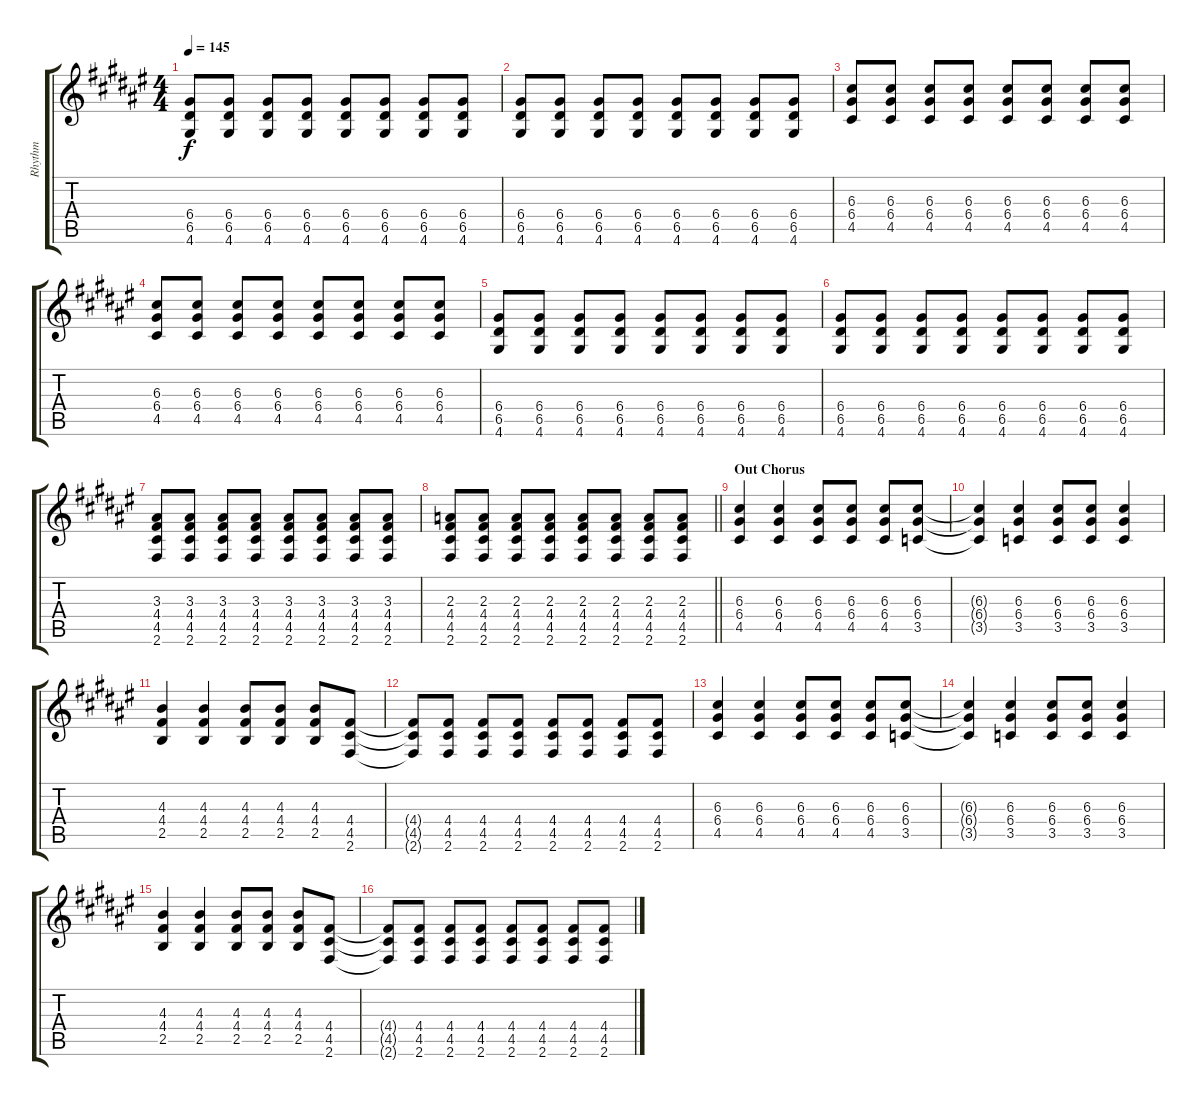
\track ("Rhythm" "Rhythm") {instrument electricguitarclean}
\staff {score tabs}
\tuning (E4 B3 G3 D3 A2 E2) {hide}
\ts (4 4)
\tempo 145
\clef g2
\ks f#
(6.4 6.5 4.6).8{dy f} (6.4 6.5 4.6).8 (6.4 6.5 4.6).8 (6.4 6.5 4.6).8 (6.4 6.5 4.6).8 (6.4 6.5 4.6).8 (6.4 6.5 4.6).8 (6.4 6.5 4.6).8 |
(6.4 6.5 4.6).8 (6.4 6.5 4.6).8 (6.4 6.5 4.6).8 (6.4 6.5 4.6).8 (6.4 6.5 4.6).8 (6.4 6.5 4.6).8 (6.4 6.5 4.6).8 (6.4 6.5 4.6).8 |
(6.3 6.4 4.5).8 (6.3 6.4 4.5).8 (6.3 6.4 4.5).8 (6.3 6.4 4.5).8 (6.3 6.4 4.5).8 (6.3 6.4 4.5).8 (6.3 6.4 4.5).8 (6.3 6.4 4.5).8 |
(6.3 6.4 4.5).8 (6.3 6.4 4.5).8 (6.3 6.4 4.5).8 (6.3 6.4 4.5).8 (6.3 6.4 4.5).8 (6.3 6.4 4.5).8 (6.3 6.4 4.5).8 (6.3 6.4 4.5).8 |
(6.4 6.5 4.6).8 (6.4 6.5 4.6).8 (6.4 6.5 4.6).8 (6.4 6.5 4.6).8 (6.4 6.5 4.6).8 (6.4 6.5 4.6).8 (6.4 6.5 4.6).8 (6.4 6.5 4.6).8 |
(6.4 6.5 4.6).8 (6.4 6.5 4.6).8 (6.4 6.5 4.6).8 (6.4 6.5 4.6).8 (6.4 6.5 4.6).8 (6.4 6.5 4.6).8 (6.4 6.5 4.6).8 (6.4 6.5 4.6).8 |
(3.3 4.4 4.5 2.6).8 (3.3 4.4 4.5 2.6).8 (3.3 4.4 4.5 2.6).8 (3.3 4.4 4.5 2.6).8 (3.3 4.4 4.5 2.6).8 (3.3 4.4 4.5 2.6).8 (3.3 4.4 4.5 2.6).8 (3.3 4.4 4.5 2.6).8 |
\barLineRight lightlight
(2.3 4.4 4.5 2.6).8 (2.3 4.4 4.5 2.6).8 (2.3 4.4 4.5 2.6).8 (2.3 4.4 4.5 2.6).8 (2.3 4.4 4.5 2.6).8 (2.3 4.4 4.5 2.6).8 (2.3 4.4 4.5 2.6).8 (2.3 4.4 4.5 2.6).8 |
\section ("" "Out Chorus")
(6.3 6.4 4.5).4 (6.3 6.4 4.5).4 (6.3 6.4 4.5).8 (6.3 6.4 4.5).8 (6.3 6.4 4.5).8 (6.3 6.4 3.5).8 |
(6.3{t} 6.4{t} 3.5{t}).4 (6.3 6.4 3.5).4 (6.3 6.4 3.5).8 (6.3 6.4 3.5).8 (6.3 6.4 3.5).4 |
(4.3 4.4 2.5).4 (4.3 4.4 2.5).4 (4.3 4.4 2.5).8 (4.3 4.4 2.5).8 (4.3 4.4 2.5).8 (4.4 4.5 2.6).8 |
(4.4{t} 4.5{t} 2.6{t}).8 (4.4 4.5 2.6).8 (4.4 4.5 2.6).8 (4.4 4.5 2.6).8 (4.4 4.5 2.6).8 (4.4 4.5 2.6).8 (4.4 4.5 2.6).8 (4.4 4.5 2.6).8 |
(6.3 6.4 4.5).4 (6.3 6.4 4.5).4 (6.3 6.4 4.5).8 (6.3 6.4 4.5).8 (6.3 6.4 4.5).8 (6.3 6.4 3.5).8 |
(6.3{t} 6.4{t} 3.5{t}).4 (6.3 6.4 3.5).4 (6.3 6.4 3.5).8 (6.3 6.4 3.5).8 (6.3 6.4 3.5).4 |
(4.3 4.4 2.5).4 (4.3 4.4 2.5).4 (4.3 4.4 2.5).8 (4.3 4.4 2.5).8 (4.3 4.4 2.5).8 (4.4 4.5 2.6).8 |
(4.4{t} 4.5{t} 2.6{t}).8 (4.4 4.5 2.6).8 (4.4 4.5 2.6).8 (4.4 4.5 2.6).8 (4.4 4.5 2.6).8 (4.4 4.5 2.6).8 (4.4 4.5 2.6).8 (4.4 4.5 2.6).8
